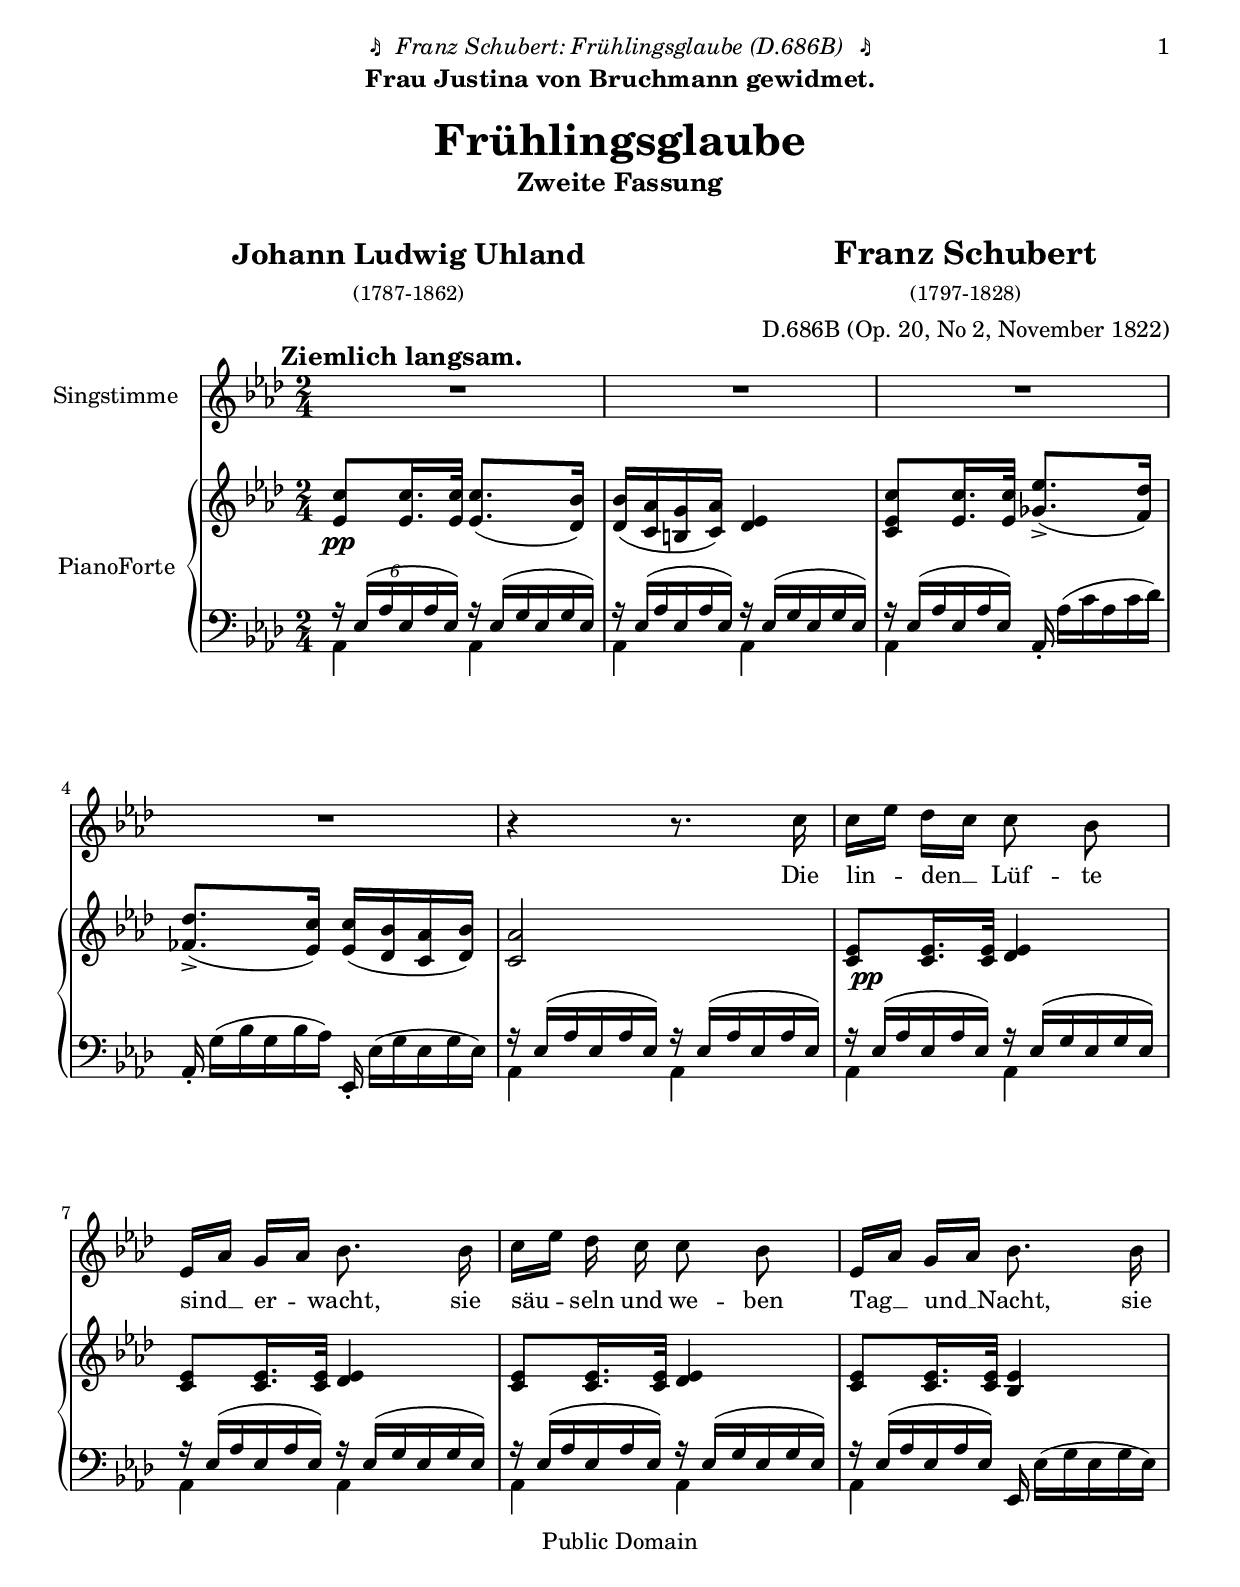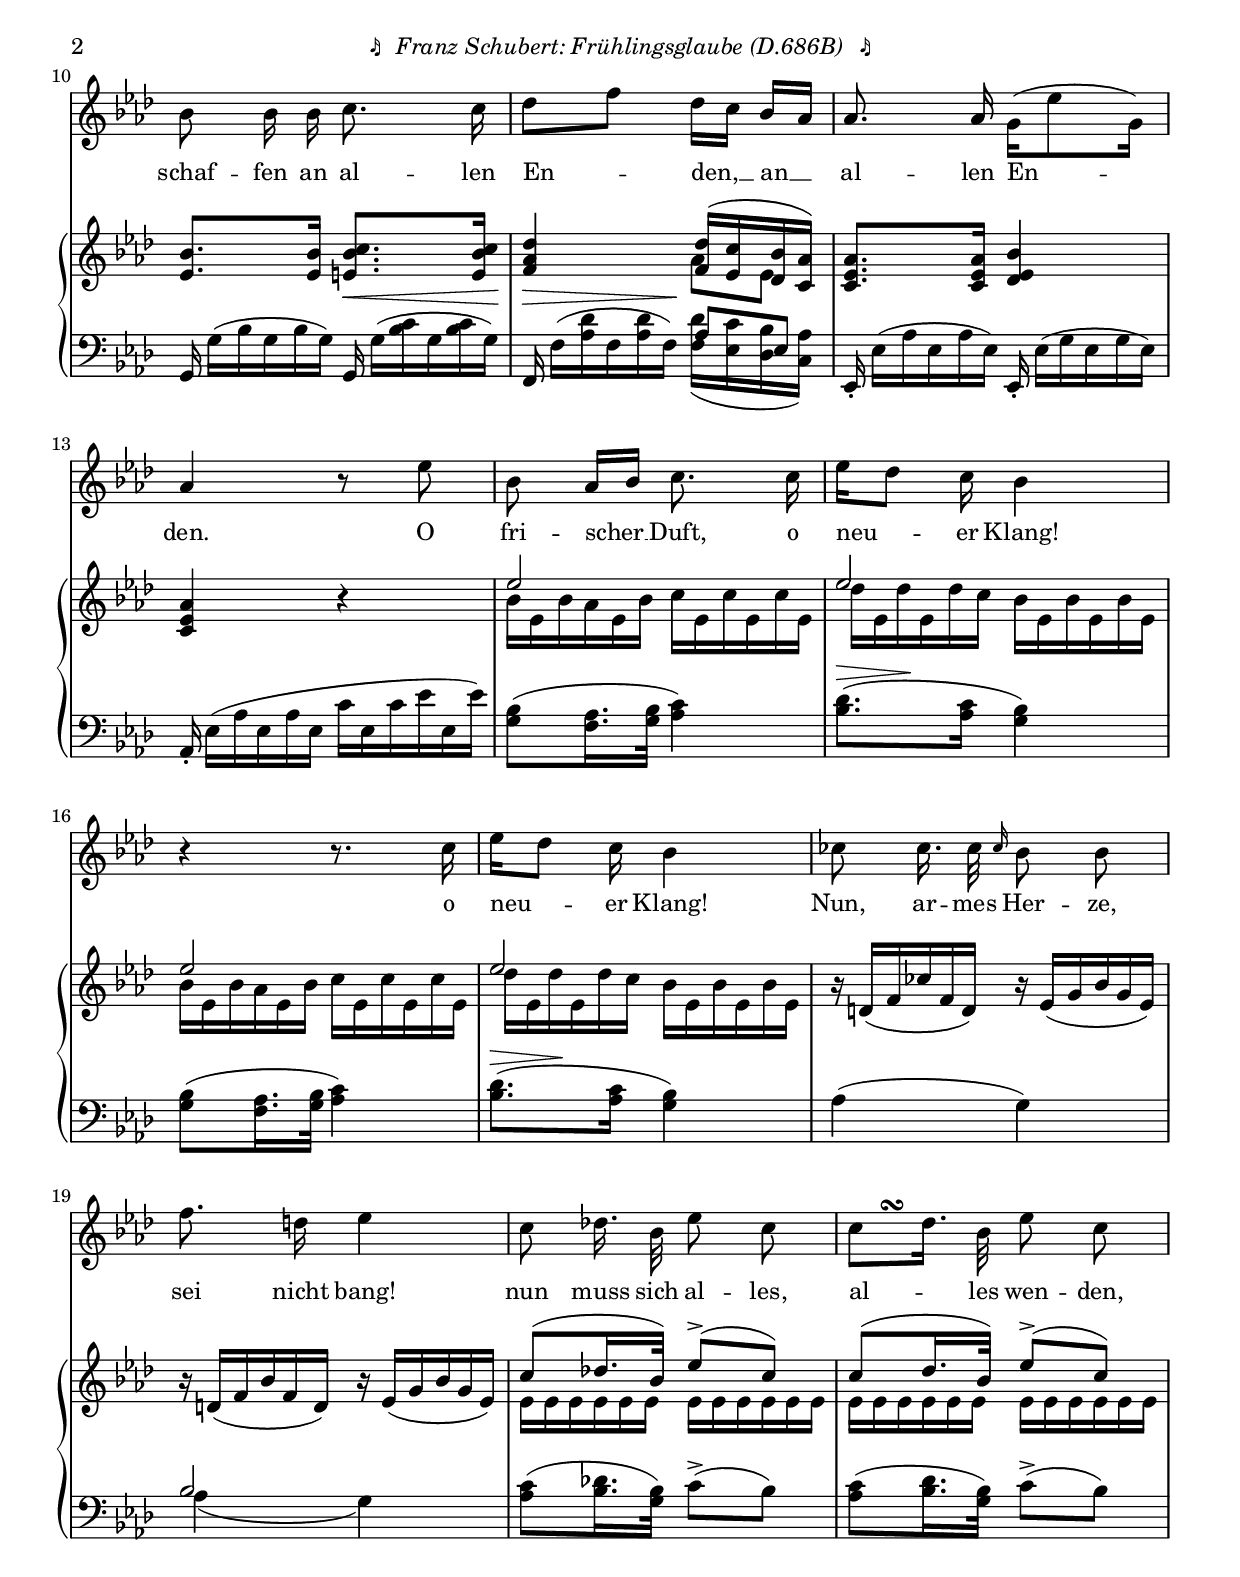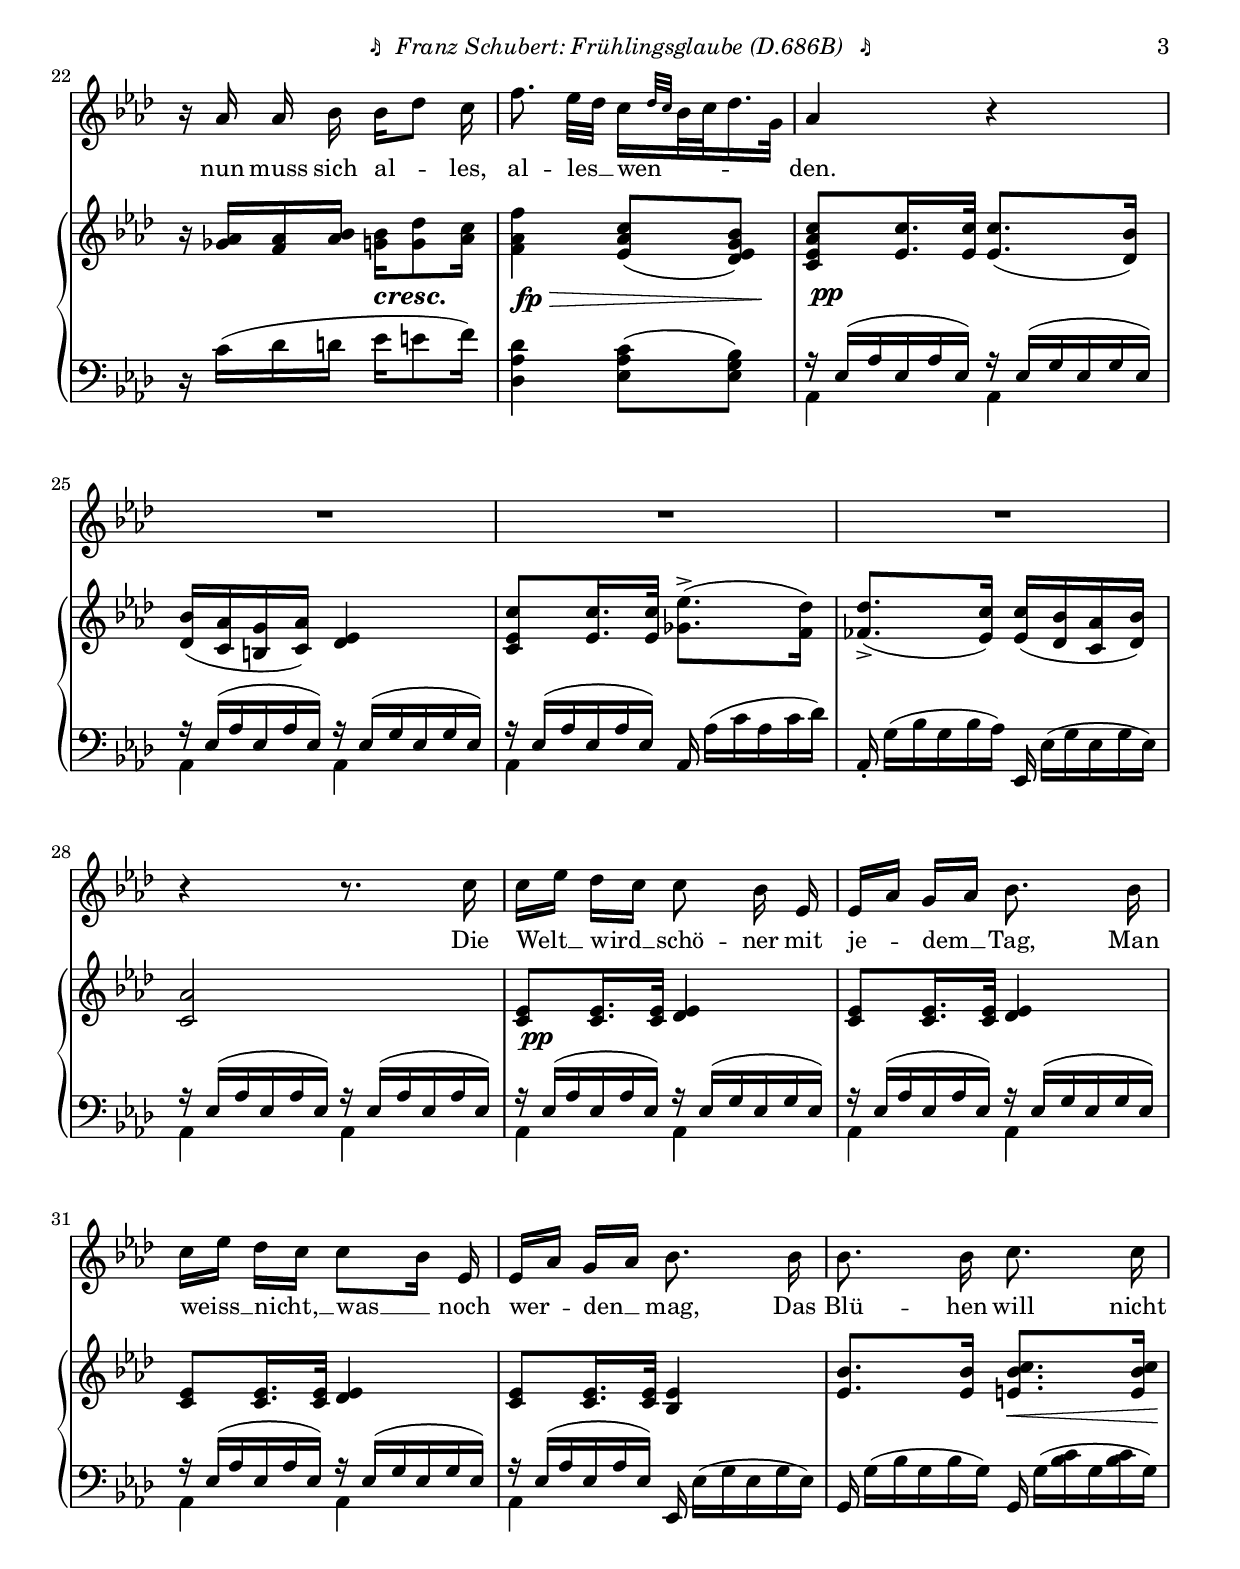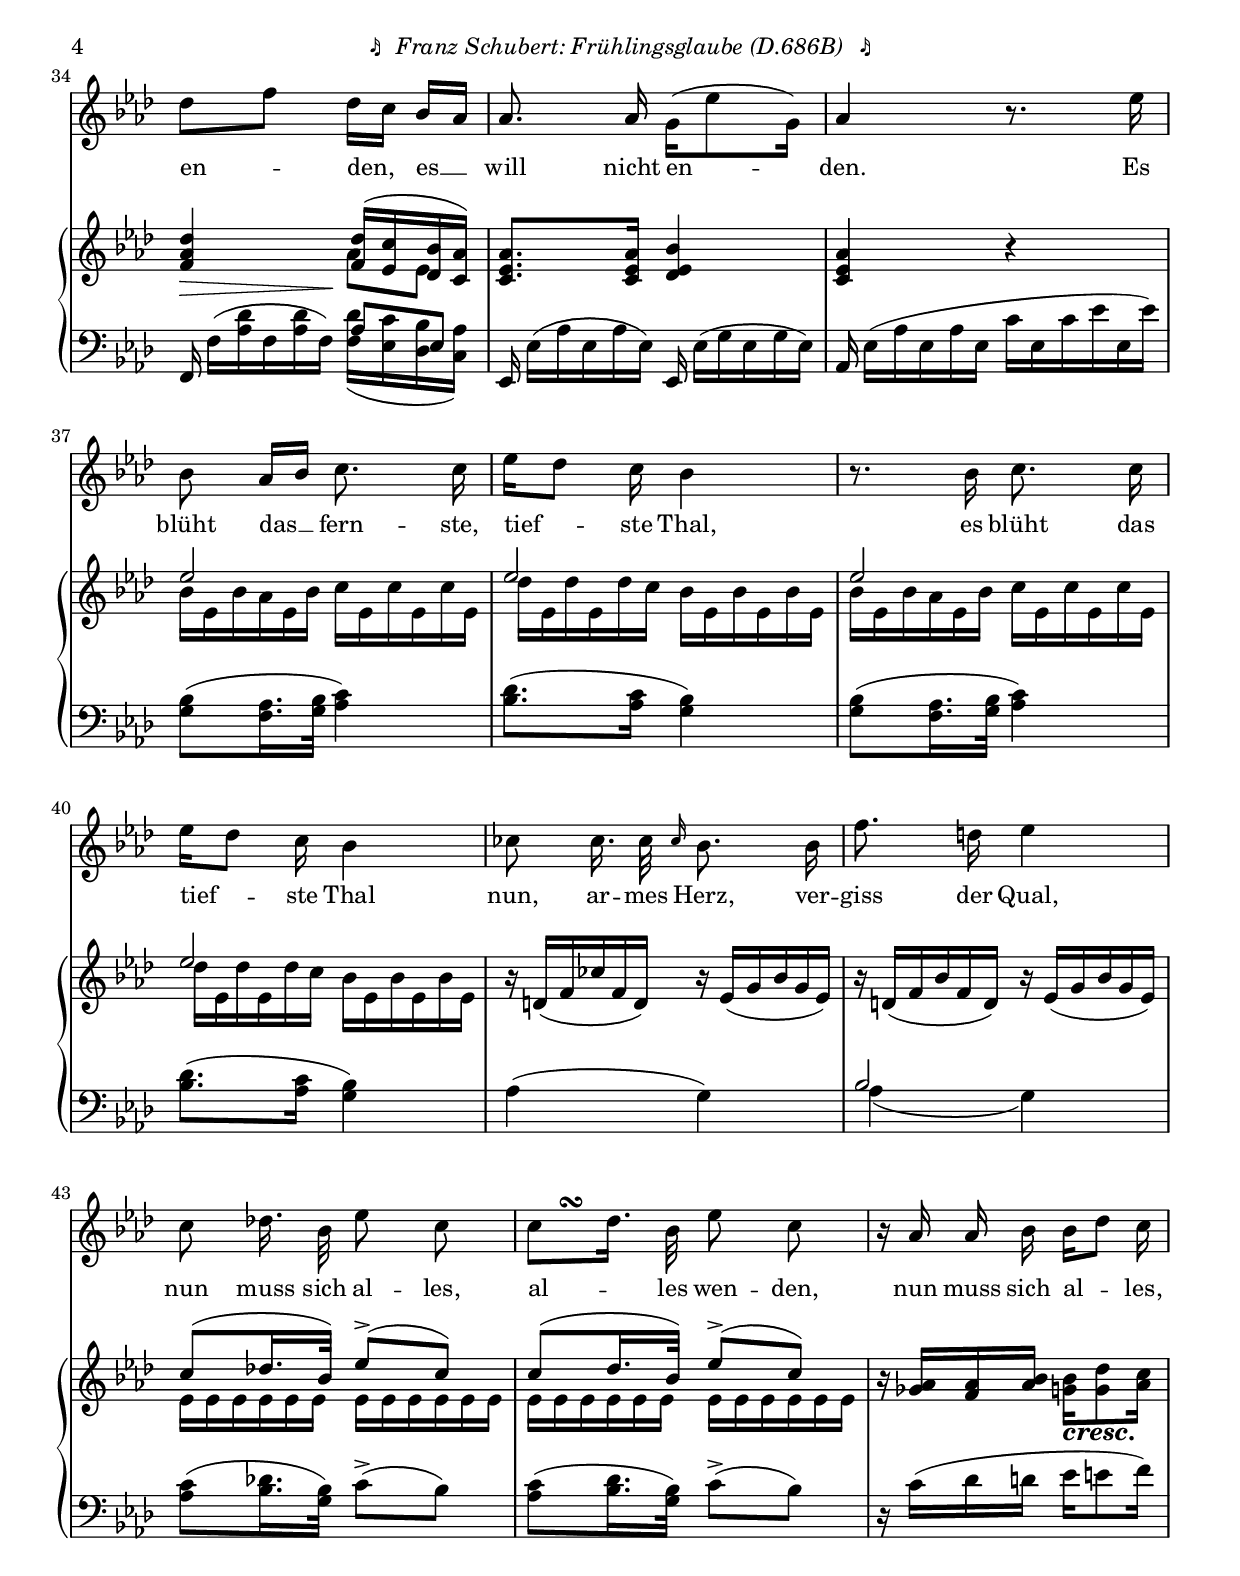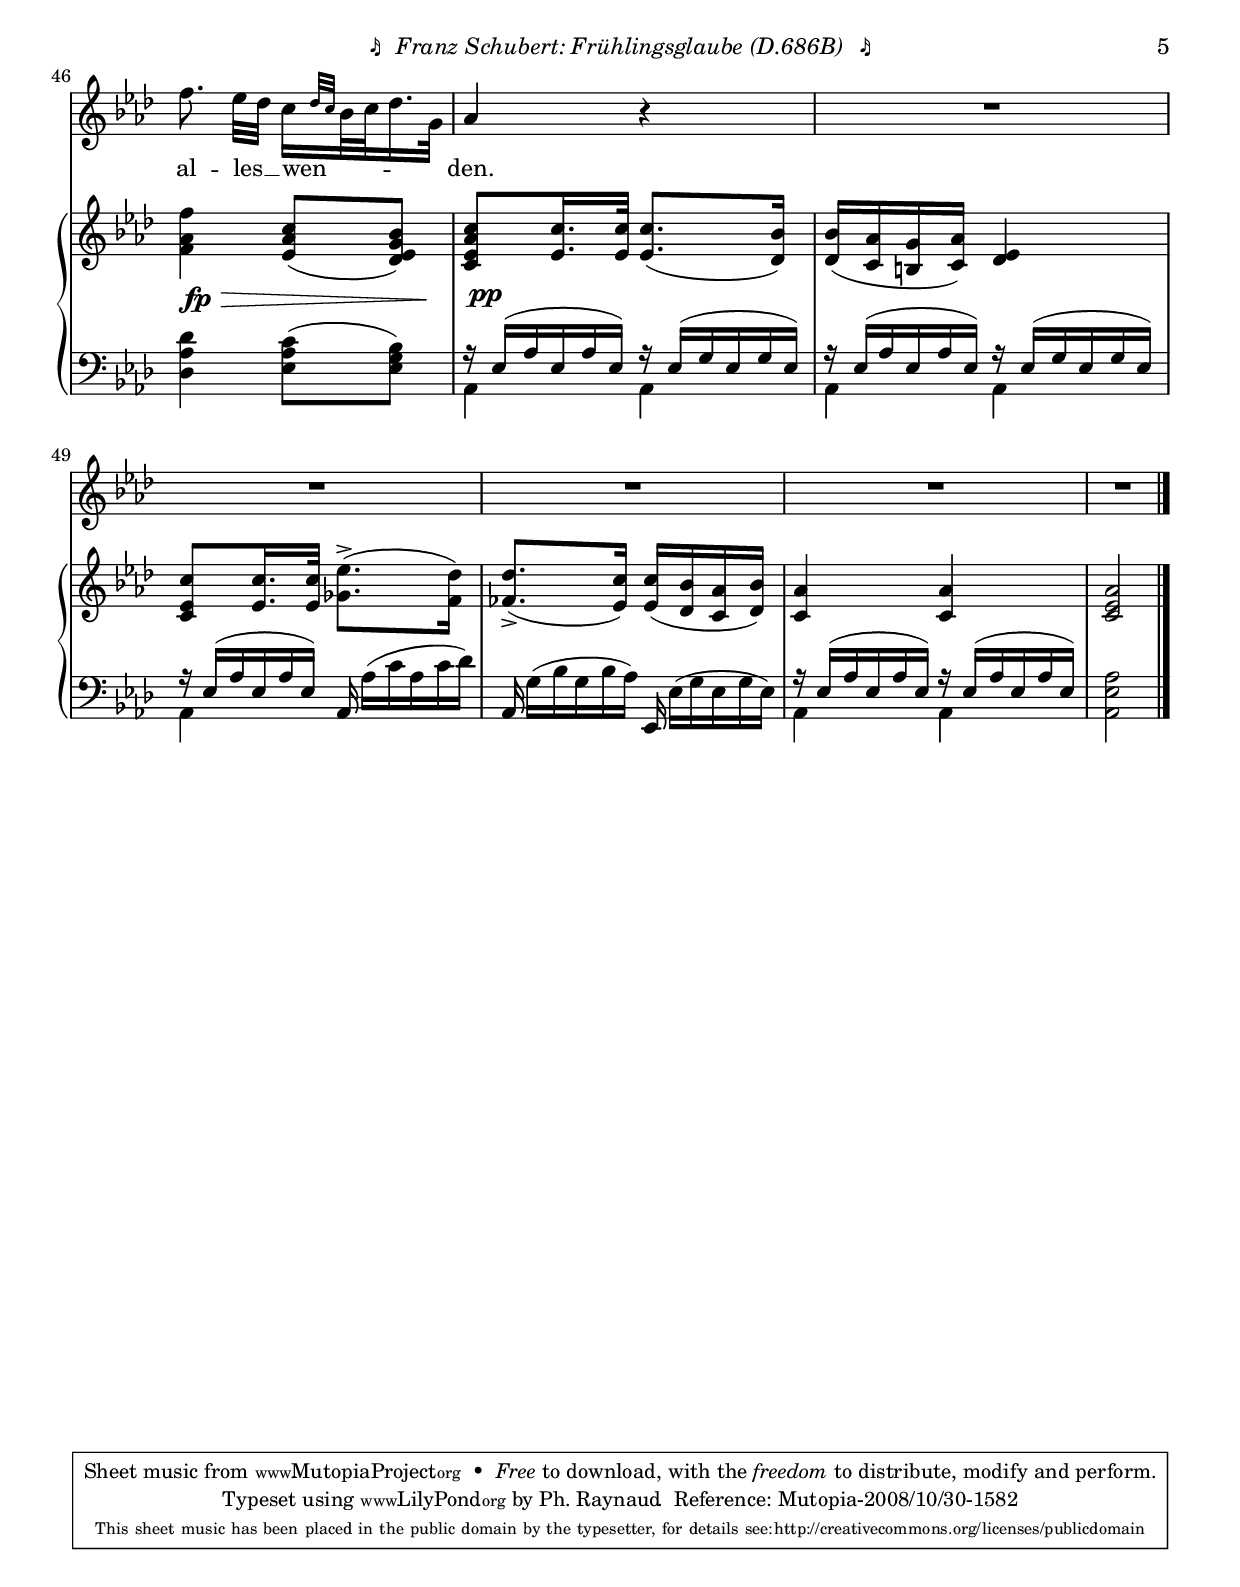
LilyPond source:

%%%%%%%%%%%%%%%%%%%%%%%%%%%%%%%%%%%%%%%%%%%%%%%%%%%%%%%%%%%%%%%%%%%%%%%%%%%%%%%%%%%%%%%%%%%%%%%%%%%%%%%%%%%%%%%%%%%%%%%%
%
%                                        FICHIER SchubertF-D686B-Fruehlingsglaube.ly
%
%%%%%%%%%%%%%%%%%%%%%%%%%%%%%%%%%%%%%%%%%%%%%%%%%%%%%%%%%%%%%%%%%%%%%%%%%%%%%%%%%%%%%%%%%%%%%%%%%%%%%%%%%%%%%%%%%%%%%%%%
%
%             FRANZ SCHUBERT: Gesang "Fruehlingsglaube", für eine Singstimme mit Klavierbegleitung
%                                       AVEC SORTIES PARTITION ET MIDI SEPAREES
%                                                  
%%%%%%%%%%%%%%%%%%%%%%%%%%%%%%%%%%%%%%%%%%%%%%%%%%%%%%%%%%%%%%%%%%%%%%%%%%%%%%%%%%%%%%%%%%%%%%%%%%%%%%%%%%%%%%%%%%%%%%%%

\version "2.11.60"
\include "italiano.ly"

\paper {

line-width = 186\mm
#(define left-margin (/ (- paper-width  (* 186 mm)) 2))
#(define top-margin (/ (- paper-height (* 259 mm)) 2))
#(define bottom-margin (/ (- paper-height (* 253 mm)) 2))
between-system-padding = 8\mm
 indent = 22\mm
 oddHeaderMarkup  = \markup \fill-line {
  " " { \italic "♫  Franz Schubert: Frühlingsglaube (D.686B)  ♫" }  \fromproperty #'page:page-number-string }
 evenHeaderMarkup =  \markup \fill-line {
  \fromproperty #'page:page-number-string { \italic "♫  Franz Schubert: Frühlingsglaube (D.686B)  ♫" } " " }
#(ly:set-option 'point-and-click #f)
}

\header {
 dedication = \markup \center-column { \fontsize #0.5 \bold "Frau Justina von Bruchmann gewidmet." " " }
 title = \markup { \fontsize #1.5 "Frühlingsglaube" }
 subtitle = "Zweite Fassung"
 subsubtitle = " "
 poet = \markup { \hspace #15.5  \column { \center-column {
  \line { \fontsize #2 \bold "Johann Ludwig Uhland" }
  \line { \small "(1787-1862)" }
  } } }
 composer = \markup \center-column { \fontsize #3 \bold "Franz Schubert" \small "(1797-1828)" "D.686B (Op. 20, No 2, November 1822)" }
% MUTOPIA
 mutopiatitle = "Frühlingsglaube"
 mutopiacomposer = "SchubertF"
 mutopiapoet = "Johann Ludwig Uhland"
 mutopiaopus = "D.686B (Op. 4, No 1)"
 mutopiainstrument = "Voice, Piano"
 date = "1822"
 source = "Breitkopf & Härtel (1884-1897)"
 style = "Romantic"
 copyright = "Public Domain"
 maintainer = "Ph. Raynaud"
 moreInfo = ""
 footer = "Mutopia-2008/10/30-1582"
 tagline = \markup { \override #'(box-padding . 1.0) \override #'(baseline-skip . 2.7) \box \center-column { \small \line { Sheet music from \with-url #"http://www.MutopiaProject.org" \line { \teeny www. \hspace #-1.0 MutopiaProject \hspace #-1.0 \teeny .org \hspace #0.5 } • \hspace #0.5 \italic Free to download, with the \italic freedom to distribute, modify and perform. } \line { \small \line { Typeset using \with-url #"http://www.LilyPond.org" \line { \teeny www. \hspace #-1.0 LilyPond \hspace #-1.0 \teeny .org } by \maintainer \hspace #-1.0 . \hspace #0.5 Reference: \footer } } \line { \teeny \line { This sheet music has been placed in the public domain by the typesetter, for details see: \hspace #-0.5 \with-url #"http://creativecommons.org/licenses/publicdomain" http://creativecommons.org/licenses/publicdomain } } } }
}

%%%%%%%%%%%%%%%%%%%%%%%%%%%%%%%%%%%%%%%%%%%%%%%%%%%%%%%%%%%%%%%%%%%%%%%%%%%%%%%%%%%%%%%%%%%%%%%%%%%%%%%%%%%%%%%%%%%%%%%%
%
%                                           STRUCTURE GENERALE DU FICHIER
%
%  Les sorties Partition et Midi sont dissociées (le volume de la sortie Midi a été affiné).
%  Des "\break" ont été introduits pour unifier les deux formats de sortie PDF
%
%  -  IDENTIFICATEURS DE FONCTIONS
%  A. POÈME
%  B. CHANT: B1: Notes
%  C. PIANO: C1: Notes PIANO HAUT  C2: Notes PIANO BAS  C3: Dynamiques partition  C4: Dynamiques midi
%  D. SORTIE PARTITION
%  E. SORTIE MIDI
%
%%%%%%%%%%%%%%%%%%%%%%%%%%%%%%%%%%%%%%%%%%%%%%%%%%%%%%%%%%%%%%%%%%%%%%%%%%%%%%%%%%%%%%%%%%%%%%%%%%%%%%%%%%%%%%%%%%%%%%%%

%%%%%%%%%%%%%%%%%%%%%%%%%%%%%%%%%%%%%%%%%%%%%%%%%%%%%%%%%%%%%%%%%%%%%%%%%%%%%%%%%%%%%%%%%%%%%%%%%%%%%%%%%%%%%%%%%%%%%%%%
%                                           IDENTIFICATEURS DE FONCTIONS
%%%%%%%%%%%%%%%%%%%%%%%%%%%%%%%%%%%%%%%%%%%%%%%%%%%%%%%%%%%%%%%%%%%%%%%%%%%%%%%%%%%%%%%%%%%%%%%%%%%%%%%%%%%%%%%%%%%%%%%%

%----- TEMPI
TEMPOBASE = \tempo 8=60
%----- TONALITÉS ET MESURES
KEY   = { \key lab \major }
TIME  = { \time 2/4 }
%----- MOUVEMENTS
MOVEMENT = \markup { \bold \large { \hspace #-5 "Ziemlich langsam. " } }
%----- INSTRUMENTS
ICHANT = {
 \set Staff.midiInstrument = "pan flute"
 \set Staff.midiMinimumVolume = #0.3
 \set Staff.midiMaximumVolume = #1
}
IPIANOHAUT = {
 \set Staff.midiInstrument = "acoustic guitar (nylon)"
 \set Staff.midiMinimumVolume = #0
 \set Staff.midiMaximumVolume = #0.9
}
IPIANOBAS = {
 \set Staff.midiInstrument = "acoustic guitar (nylon)"
 \set Staff.midiMinimumVolume = #0
 \set Staff.midiMaximumVolume = #0.6
}
%----- NOLET: CACHER OU AFFICHER LE NOMBRE OU LE CROCHET 
TUPNNO = \override TupletNumber #'transparent = ##t
TUPBNO = \override TupletBracket #'transparent = ##t
TUPNO  = { \TUPNNO \TUPBNO }
TUPNOK = \override TupletNumber #'transparent = ##f
TUPBOK = \override TupletBracket #'transparent = ##f
TUPOK  = { \TUPNOK \TUPBOK }
%----- REPOSITIONNEMENT DES DYNAMIQUES
DYNEXO =
 #(define-music-function (parser location beg-end) (pair?)
 #{ \once \override DynamicText #'extra-offset = #$beg-end #})
PINEXO =
 #(define-music-function (parser location beg-end) (pair?)
 #{ \once \override Hairpin #'extra-offset = #$beg-end #})
%----- CRESCENDOS
CRESCM     = \markup { \large \bold \italic "cresc." }
%----- REPOSITIONNEMENT DES SCRIPT
SCREXO =
 #(define-music-function (parser location beg-end) (pair?)
 #{ \once \override Script #'extra-offset = #$beg-end #})
%----- REPOSITIONNEMENT DES MARKUP
TSCREXO =
 #(define-music-function (parser location beg-end) (pair?)
 #{ \once \override TextScript #'extra-offset = #$beg-end #})

%%%%%%%%%%%%%%%%%%%%%%%%%%%%%%%%%%%%%%%%%%%%%%%%%%%%%%%%%%%%%%%%%%%%%%%%%%%%%%%%%%%%%%%%%%%%%%%%%%%%%%%%%%%%%%%%%%%%%%%%
%                                           A. POEME
%%%%%%%%%%%%%%%%%%%%%%%%%%%%%%%%%%%%%%%%%%%%%%%%%%%%%%%%%%%%%%%%%%%%%%%%%%%%%%%%%%%%%%%%%%%%%%%%%%%%%%%%%%%%%%%%%%%%%%%%

poeme = \lyricmode {
\set fontSize = #-.5

Die lin -- den __  Lüf -- te sind __ er -- wacht,
sie säu -- seln und we -- ben Tag __ und __ Nacht,
sie schaf -- fen an al -- len En -- den, __ an __ al -- len En -- den.
O fri -- scher __ Duft, o neu -- er Klang! o neu -- er Klang!
Nun, ar -- mes Her -- ze, sei nicht bang!
nun muss sich al -- les, al -- les wen -- den,
nun muss sich al -- les, al -- les __ wen -- den.

Die Welt __ wird __ schö -- ner mit je -- dem __ Tag,
Man weiss __ nicht, __ was __ noch wer -- den __ mag,
Das Blü -- hen will nicht en -- den, es __ will nicht en -- den.
Es blüht das __ fern -- ste, tief -- ste Thal, es blüht das tief -- ste Thal
nun, ar -- mes Herz, ver -- giss der Qual,
nun muss sich al -- les, al -- les wen -- den,
nun muss sich al -- les, al -- les __ wen -- den.
}


%%%%%%%%%%%%%%%%%%%%%%%%%%%%%%%%%%%%%%%%%%%%%%%%%%%%%%%%%%%%%%%%%%%%%%%%%%%%%%%%%%%%%%%%%%%%%%%%%%%%%%%%%%%%%%%%%%%%%%%%
%                                           B1. CHANT : NOTES
%%%%%%%%%%%%%%%%%%%%%%%%%%%%%%%%%%%%%%%%%%%%%%%%%%%%%%%%%%%%%%%%%%%%%%%%%%%%%%%%%%%%%%%%%%%%%%%%%%%%%%%%%%%%%%%%%%%%%%%%

%%%%%%%%%%%%%%%%%%%% DEBUT
chantA = \relative do'' {
%--- 1
R2*4
%--- 5
r4 r8. do16
do16[ mib] reb[ do] do8 sib
mib,16[ lab] sol[ lab] sib8. sib16
do16[ mib] reb do do8 sib
%--- 9
mib,16[ lab] sol[ lab] sib8. sib16
sib8 sib16 sib do8. do16
reb8[ fa] reb16[ do] sib[ lab]
lab8. lab16 sol([ mib'8 sol,16])
%--- 13
lab4 r8 mib'
sib8 lab16[ sib] do8. do16
mib16[ reb8] do16 sib4
r4 r8. do16
%--- 17
mib16[ reb8] do16 sib4
dob8 dob16. dob32 \grace dob16 sib8 sib
fa'8. re16 mib4
do8 reb!16. sib32 mib8 do8
}

%%%%%%%%%%%%%%%%%%%% GRUPPETTO PARTITION
chantAP = \relative do'' {
%--- 21
\SCREXO #'(3.5 . 0) do8\turn [reb16.] sib32 mib8 do
}

%%%%%%%%%%%%%%%%%%%% GRUPPETTO MIDI
chantAM = \relative do'' {
%--- 21
do16[ reb64 do sib do reb16.] sib32 mib8 do
}

%%%%%%%%%%%%%%%%%%%% suite
chantB = \relative do'' {
%--- 22
r16 lab lab sib sib[ reb8] do16
fa8. mib32[ reb] do16[ \grace { reb32[ do] } sib32 do reb16. sol,32]
lab4 r4
%--- 25
R2*3
r4 r8. do16
%--- 29
do16[ mib] reb[ do] do8 sib16 mib,
mib16[ lab] sol[ lab] sib8. sib16
do16[ mib] reb[ do] do8[ sib16] mib,
mib16[ lab] sol[ lab] sib8. sib16
%--- 33
sib8. sib16 do8. do16
reb8[ fa] reb16[ do] sib[ lab]
lab8. lab16 sol([ mib'8 sol,16])
lab4 r8. mib'16
%--- 37
sib8 lab16[ sib] do8. do16
mib16[ reb8] do16 sib4
r8. sib16 do8. do16
%--- 40
mib16[ reb8] do16 sib4
dob8 dob16. dob32 \grace dob16 sib8. sib16
fa'8. re16 mib4
do8 reb!16. sib32 mib8 do8
}

%%%%%%%%%%%%%%%%%%%% GRUPPETTO PARTITION
%--- 44
chantBP = \chantAP

%%%%%%%%%%%%%%%%%%%% GRUPPETTO MIDI
%--- 44
chantBM = \chantAM

%%%%%%%%%%%%%%%%%%%% FIN
chantC = \relative do'' {
%--- 45
r16 lab lab sib sib[ reb8] do16
fa8. mib32[ reb] do16[ \grace { reb32[ do] } sib32 do reb16. sol,32]
lab4 r4
%--- 48-52
R2*5
\bar "|."
}

chantPart = { \chantA \chantAP \chantB \chantBP \chantC }
chantMidi = { \chantA \chantAM \chantB \chantBM \chantC }

%%%%%%%%%%%%%%%%%%%% RÉSUMÉ PARTITION
notePartChant = {
 \clef treble
 \KEY \TIME
 \set autoBeaming = ##f
 s1*0 ^\MOVEMENT
 \set Staff.instrumentName = "Singstimme "
 \chantPart
}

%%%%%%%%%%%%%%%%%%%% RÉSUMÉ MIDI
noteMidiChant = {
 \KEY \TIME
 \ICHANT
 \chantMidi
}


%%%%%%%%%%%%%%%%%%%%%%%%%%%%%%%%%%%%%%%%%%%%%%%%%%%%%%%%%%%%%%%%%%%%%%%%%%%%%%%%%%%%%%%%%%%%%%%%%%%%%%%%%%%%%%%%%%%%%%%%
%                                           C1. PIANO HAUT : NOTES
%%%%%%%%%%%%%%%%%%%%%%%%%%%%%%%%%%%%%%%%%%%%%%%%%%%%%%%%%%%%%%%%%%%%%%%%%%%%%%%%%%%%%%%%%%%%%%%%%%%%%%%%%%%%%%%%%%%%%%%%

%%%%%%%%%%%%%%%%%%%% VOIX I
pianoHautI = \context Staff \relative do' \new Voice { \voiceOne
\oneVoice
%--- 1
\stemUp <mib do'>8[ <mib do'>16. <mib do'>32] <mib do'>8.([ <reb sib'>16])
<reb sib'>16([ <do lab'> <si sol'> <do lab'>]) <reb mib>4
<do mib do'>8[ <mib do'>16. <mib do'>32] <solb mib'>8.->([ <fa reb'>16])
<fab reb'>8.->([ <mib do'>16]) <mib do'>16([ <reb sib'> <do lab'> <reb sib'>])
%--- 5
<do lab'>2
<do mib>8[ <do mib>16. <do mib>32] <reb mib>4
<do mib>8[ <do mib>16. <do mib>32] <reb mib>4
<do mib>8[ <do mib>16. <do mib>32] <reb mib>4
%--- 9
<do mib>8[ <do mib>16. <do mib>32] <sib mib>4
<mib sib'>8.[ <mib sib'>16] <mi sib' do>8.[ <mi sib' do>16]
<fa lab reb>4 \voiceOne <fa reb'>16([ <mib do'> <reb sib'> <do lab'>]) \oneVoice
<do mib lab>8.[ <do mib lab>16] <reb mib sib'>4
%--- 13
<do mib lab>4 r \voiceOne
mib'2
mib2
mib2
%--- 17
mib2 \oneVoice
\TUPNO \times 4/6 { r16 re,([ fa dob' fa, re]) } \times 4/6 { r16 mib([ sol sib sol mib]) }
\times 4/6 { r16 re([ fa sib fa re]) } \times 4/6 { r16 mib([ sol sib sol mib]) } \voiceOne
do'8([ reb!16. sib32]) mib8->([ do])
%--- 21
do8([ reb16. sib32]) mib8->([ do]) \oneVoice
r16 <solb lab>[ <fa lab> <lab sib>] <sol sib>[ <sol reb'>8 <lab do>16]
<fa lab fa'>4 <mib lab do>8([ <reb mib sol sib>])
<do mib lab do>8[ <mib do'>16. <mib do'>32] <mib do'>8.([ <reb sib'>16])
%--- 25
<reb sib'>16([ <do lab'> <si sol'> <do lab'>]) <reb mib>4
<do mib do'>8[ <mib do'>16. <mib do'>32] <solb mib'>8.->([ <fa reb'>16])
<fab reb'>8.->([ <mib do'>16]) <mib do'>16([ <reb sib'> <do lab'> <reb sib'>])
<do lab'>2
%--- 29
<do mib>8[ <do mib>16. <do mib>32] <reb mib>4
<do mib>8[ <do mib>16. <do mib>32] <reb mib>4
<do mib>8[ <do mib>16. <do mib>32] <reb mib>4
<do mib>8[ <do mib>16. <do mib>32] <sib mib>4
%--- 33
<mib sib'>8.[ <mib sib'>16] <mi sib' do>8.[ <mi sib' do>16]
<fa lab reb>4 \voiceOne <fa reb'>16([ <mib do'> <reb sib'> <do lab'>]) \oneVoice
<do mib lab>8.[ <do mib lab>16] <reb mib sib'>4
<do mib lab>4 r \voiceOne
%--- 37
mib'2
mib2
mib2
%--- 40
mib2 \oneVoice
\TUPNO \times 4/6 { r16 re,([ fa dob' fa, re]) } \times 4/6 { r16 mib([ sol sib sol mib]) }
\times 4/6 { r16 re([ fa sib fa re]) } \times 4/6 { r16 mib([ sol sib sol mib]) } \voiceOne
%--- 43
do'8([ reb!16. sib32]) mib8->([ do])
do8([ reb16. sib32]) mib8->([ do]) \oneVoice
r16 <solb lab>[ <fa lab> <lab sib>] <sol sib>[ <sol reb'>8 <lab do>16]
%--- 46
<fa lab fa'>4 <mib lab do>8([ <reb mib sol sib>])
<do mib lab do>8[ <mib do'>16. <mib do'>32] <mib do'>8.([ <reb sib'>16])
<reb sib'>16([ <do lab'> <si sol'> <do lab'>]) <reb mib>4
%--- 49-52
<do mib do'>8[ <mib do'>16. <mib do'>32] <solb mib'>8.->([ <fa reb'>16])
<fab reb'>8.->([ <mib do'>16]) <mib do'>16([ <reb sib'> <do lab'> <reb sib'>])
<do lab'>4 <do lab'>
<do mib lab>2
}

%%%%%%%%%%%%%%%%%%%% VOIX II
pianoHautII = \context Staff \relative do'' \new Voice { \voiceTwo
%--- 1-10
s2*10
%--- 11
s4 lab8[ mib]
s2
%--- 13
s2
\TUPNO \times 4/6 { sib'16[ mib, sib' lab mib sib'] } \times 4/6 { do[ mib, do' mib, do' mib,] }
\times 4/6 { reb'[ mib, reb' mib, reb' do] } \times 4/6 { sib[ mib, sib' mib, sib' mib,] }
\times 4/6 { sib'[ mib, sib' lab mib sib'] } \times 4/6 { do[ mib, do' mib, do' mib,] }
%--- 17
\times 4/6 { reb'[ mib, reb' mib, reb' do] } \times 4/6 { sib[ mib, sib' mib, sib' mib,] }
s2*2
\times 4/6 { mib16[ mib mib mib mib mib] } \times 4/6 { mib[ mib mib mib mib mib] }
%--- 21
\times 4/6 { mib[ mib mib mib mib mib] } \times 4/6 { mib[ mib mib mib mib mib] }
%--- 22-33
s2*12
%--- 34
s4 lab8[ mib]
s2*2
%--- 37
\times 4/6 { sib'16[ mib, sib' lab mib sib'] } \times 4/6 { do[ mib, do' mib, do' mib,] }
\times 4/6 { reb'[ mib, reb' mib, reb' do] } \times 4/6 { sib[ mib, sib' mib, sib' mib,] }
\times 4/6 { sib'[ mib, sib' lab mib sib'] } \times 4/6 { do[ mib, do' mib, do' mib,] }
%--- 40
\times 4/6 { reb'[ mib, reb' mib, reb' do] } \times 4/6 { sib[ mib, sib' mib, sib' mib,] }
s2*2
%--- 43
\times 4/6 { mib16[ mib mib mib mib mib] } \times 4/6 { mib[ mib mib mib mib mib] }
\times 4/6 { mib[ mib mib mib mib mib] } \times 4/6 { mib[ mib mib mib mib mib] }
%--- 45-52
s2*8
}


%%%%%%%%%%%%%%%%%%%% RÉSUMÉ PARTITION
notePartPianoHaut = {
 \clef treble
 \KEY \TIME
% \set autoBeaming = ##f
 << \pianoHautI \pianoHautII >>
}

%%%%%%%%%%%%%%%%%%%% RÉSUMÉ MIDI
noteMidiPianoHaut = {
 \KEY \TIME
 \IPIANOHAUT
 << \pianoHautI \pianoHautII >>
}


%%%%%%%%%%%%%%%%%%%%%%%%%%%%%%%%%%%%%%%%%%%%%%%%%%%%%%%%%%%%%%%%%%%%%%%%%%%%%%%%%%%%%%%%%%%%%%%%%%%%%%%%%%%%%%%%%%%%%%%%
%                                           C2. PIANO BAS : NOTES
%%%%%%%%%%%%%%%%%%%%%%%%%%%%%%%%%%%%%%%%%%%%%%%%%%%%%%%%%%%%%%%%%%%%%%%%%%%%%%%%%%%%%%%%%%%%%%%%%%%%%%%%%%%%%%%%%%%%%%%%

%%%%%%%%%%%%%%%%%%%% VOIX I
pianoBasI =  \context Staff \relative do \new Voice { \voiceOne
%--- 1
\TUPBNO
\times 4/6 { r16 mib([ lab mib lab mib]) } \TUPNO \times 4/6 { r16 mib([ sol mib sol mib]) }
\times 4/6 { r16 mib([ lab mib lab mib]) } \times 4/6 { r16 mib([ sol mib sol mib]) }
\times 4/6 { r16 mib([ lab mib lab mib]) } \oneVoice \times 4/6 { lab,16-. lab'([ do lab do reb]) }
\times 4/6 { lab,16-. sol'([ sib sol sib lab]) } \times 4/6 { mib,16-. mib'([ sol mib sol mib]) } \voiceOne
%--- 5
\times 4/6 { r16 mib([ lab mib lab mib]) } \times 4/6 { r16 mib([ lab mib lab mib]) }
\times 4/6 { r16 mib([ lab mib lab mib]) } \times 4/6 { r16 mib([ sol mib sol mib]) }
\times 4/6 { r16 mib([ lab mib lab mib]) } \times 4/6 { r16 mib([ sol mib sol mib]) }
\times 4/6 { r16 mib([ lab mib lab mib]) } \times 4/6 { r16 mib([ sol mib sol mib]) }
%--- 9
\times 4/6 { r16 mib([ lab mib lab mib]) } \oneVoice \times 4/6 { mib,16 mib'([ sol mib sol mib]) }
\times 4/6 { sol,16 sol'([ sib sol sib sol]) } \times 4/6 { sol,16 sol'([ <sib do> sol <sib do> sol]) }
\times 4/6 { fa,16 fa'([ <lab reb> fa <lab reb> fa]) } \voiceOne lab8[ mib] \oneVoice 
\times 4/6 { mib,16-. mib'([ lab mib lab mib]) } \times 4/6 { mib,16-. mib'([ sol mib sol mib]) }
%--- 13
\times 4/6 { lab,16-. mib'([ lab mib lab mib] } \times 4/6 { do'[ mib, do' mib mib, mib']) }
<sol, sib>8([ <fa lab>16. <sol sib>32] <lab do>4)
<sib reb>8.([ <lab do>16] <sol sib>4)
<sol sib>8([ <fa lab>16. <sol sib>32] <lab do>4)
%--- 17
<sib reb>8.([ <lab do>16] <sol sib>4)
lab4( sol) \voiceOne
sib2 \oneVoice
<lab do>8([ <sib reb!>16. <sol sib>32]) do8->([ sib])
%--- 21
<lab do>8([ <sib reb>16. <sol sib>32]) do8->([ sib])
r16 do([ reb re] mib[ mi8 fa16])
<reb, lab' reb>4 <mib lab do>8([ <mib sol sib>]) \voiceOne
\times 4/6 { r16 mib([ lab mib lab mib]) } \times 4/6 { r16 mib([ sol mib sol mib]) }
%--- 25
\times 4/6 { r16 mib([ lab mib lab mib]) } \times 4/6 { r16 mib([ sol mib sol mib]) }
\times 4/6 { r16 mib([ lab mib lab mib]) } \oneVoice \times 4/6 { lab,16 lab'([ do lab do reb]) }
\times 4/6 { lab,16-. sol'([ sib sol sib lab]) } \times 4/6 { mib,16 mib'([ sol mib sol mib]) } \voiceOne
\times 4/6 { r16 mib([ lab mib lab mib]) } \times 4/6 { r16 mib([ lab mib lab mib]) }
%--- 29
\times 4/6 { r16 mib([ lab mib lab mib]) } \times 4/6 { r16 mib([ sol mib sol mib]) }
\times 4/6 { r16 mib([ lab mib lab mib]) } \times 4/6 { r16 mib([ sol mib sol mib]) }
\times 4/6 { r16 mib([ lab mib lab mib]) } \times 4/6 { r16 mib([ sol mib sol mib]) }
\times 4/6 { r16 mib([ lab mib lab mib]) } \oneVoice \times 4/6 { mib,16 mib'([ sol mib sol mib]) }
%--- 33
\times 4/6 { sol,16 sol'([ sib sol sib sol]) } \times 4/6 { sol,16 sol'([ <sib do> sol <sib do> sol]) }
\times 4/6 { fa,16 fa'([ <lab reb> fa <lab reb> fa]) } \voiceOne lab8[ mib] \oneVoice 
\times 4/6 { mib,16 mib'([ lab mib lab mib]) } \times 4/6 { mib,16 mib'([ sol mib sol mib]) }
\times 4/6 { lab,16 mib'([ lab mib lab mib] } \times 4/6 { do'[ mib, do' mib mib, mib']) }
%--- 37
<sol, sib>8([ <fa lab>16. <sol sib>32] <lab do>4)
<sib reb>8.([ <lab do>16] <sol sib>4)
<sol sib>8([ <fa lab>16. <sol sib>32] <lab do>4)
%--- 40
<sib reb>8.([ <lab do>16] <sol sib>4)
lab4( sol) \voiceOne
sib2 \oneVoice
%--- 43
<lab do>8([ <sib reb!>16. <sol sib>32]) do8->([ sib])
<lab do>8([ <sib reb>16. <sol sib>32]) do8->([ sib])
r16 do([ reb re] mib[ mi8 fa16])
%--- 46
<reb, lab' reb>4 <mib lab do>8([ <mib sol sib>]) \voiceOne
\times 4/6 { r16 mib([ lab mib lab mib]) } \times 4/6 { r16 mib([ sol mib sol mib]) }
\times 4/6 { r16 mib([ lab mib lab mib]) } \times 4/6 { r16 mib([ sol mib sol mib]) }
%--- 49-52
\times 4/6 { r16 mib([ lab mib lab mib]) } \oneVoice \times 4/6 { lab,16 lab'([ do lab do reb]) }
\times 4/6 { lab,16 sol'([ sib sol sib lab]) } \times 4/6 { mib,16 mib'([ sol mib sol mib]) } \voiceOne
\times 4/6 { r16 mib([ lab mib lab mib]) } \times 4/6 { r16 mib([ lab mib lab mib]) } \oneVoice
<lab, mib' lab>2
}

%%%%%%%%%%%%%%%%%%%% VOIX II
pianoBasII = \context Staff \relative do \new Voice { \voiceTwo
%--- 1
lab4 lab
lab4 lab
lab4 s4
s2
%--- 5
lab4 lab
lab4 lab
lab4 lab
lab4 lab
%--- 9
lab4 s4
s2
s4 <fa' reb'>16([ <mib do'> <reb sib'> <do lab'>])
s2
%--- 13
s2*4
%--- 17
s2*2
lab'4( sol)
s2
%--- 21
s2*3
lab,4 lab
%--- 25
lab4 lab
lab4 s4
s2
lab4 lab
%--- 29
lab4 lab
lab4 lab
lab4 lab
lab4 s4
%--- 33
s2
s4 <fa' reb'>16([ <mib do'> <reb sib'> <do lab'>])
s2*2
%--- 37
s2*3
%--- 40
s2*2
lab'4( sol)
%--- 43
s2*3
%--- 46
s2
lab,4 lab
lab4 lab
%--- 49-52
lab4 s4
s2
lab4 lab
s2
}


%%%%%%%%%%%%%%%%%%%% RÉSUMÉ PARTITION
notePartPianoBas = {
 \clef bass
 \KEY \TIME
% \set autoBeaming = ##f
 << \pianoBasI \pianoBasII >>
}

%%%%%%%%%%%%%%%%%%%% RÉSUMÉ MIDI
noteMidiPianoBas = {
 \KEY \TIME
 \IPIANOBAS
 << \pianoBasI \pianoBasII >>
}


%%%%%%%%%%%%%%%%%%%%%%%%%%%%%%%%%%%%%%%%%%%%%%%%%%%%%%%%%%%%%%%%%%%%%%%%%%%%%%%%%%%%%%%%%%%%%%%%%%%%%%%%%%%%%%%%%%%%%%%%
%                                           C3. PIANO : DYNAMIQUES POUR LA PARTITION
%%%%%%%%%%%%%%%%%%%%%%%%%%%%%%%%%%%%%%%%%%%%%%%%%%%%%%%%%%%%%%%%%%%%%%%%%%%%%%%%%%%%%%%%%%%%%%%%%%%%%%%%%%%%%%%%%%%%%%%%

dynPartPiano = { 
%--- 1
s2\pp
s2*4
%--- 6
\DYNEXO #'(1.5 . 0) s2\pp
%--- 7
s2*3
%--- 10
s4 s8.\cr s16\!
\times 4/6 { s4\decr s16 s16\! } s4
%--- 12
s2*3
%--- 15
\times 4/6 { s8\decr s16\! s8. } s4
s2
\times 4/6 { s8\decr s16\! s8. } s4
%--- 18
s2*4
%--- 22
s4 \TSCREXO #'(0 . 0.5) s4-\CRESCM
\DYNEXO #'(1 . -0.5) \PINEXO #'(0.7 . -0.5) s4.\fp\decr s8\!
\DYNEXO #'(1.5 . 0) s2\pp
%--- 25
s2*4
%--- 29
\DYNEXO #'(1.5 . 0) s2\pp
s2*3
%--- 33
s4 s8.\cr s16\!
\times 4/6 { s4\decr s16 s16\! } s4
%--- 35
s2*10
%--- 45
s4 \TSCREXO #'(0 . 0.5) s4-\CRESCM
\DYNEXO #'(1 . -0.5) \PINEXO #'(1 . -0.5) s4.\fp\decr s8\!
\DYNEXO #'(1.5 . 0) s2\pp
%--- 48-52
s2*5
}

%%%%%%%%%%%%%%%%%%%%%%%%%%%%%%%%%%%%%%%%%%%%%%%%%%%%%%%%%%%%%%%%%%%%%%%%%%%%%%%%%%%%%%%%%%%%%%%%%%%%%%%%%%%%%%%%%%%%%%%%
%                                           C4. PIANO : DYNAMIQUES POUR LE MIDI
%%%%%%%%%%%%%%%%%%%%%%%%%%%%%%%%%%%%%%%%%%%%%%%%%%%%%%%%%%%%%%%%%%%%%%%%%%%%%%%%%%%%%%%%%%%%%%%%%%%%%%%%%%%%%%%%%%%%%%%%

dynMidiPiano = {
%--- 1
\TEMPOBASE
s2\pp
s2*4
%--- 6
s2\pp
%--- 7
s2*3
%--- 10
s4 s4\cr s16
\times 4/6 { s4\!\mp\decr s16 s16\!\pp } s4
%--- 12
s2*3
%--- 15
\times 4/6 { s8\mp\decr s16\!\pp s8. } s4
s2
\times 4/6 { s8\mp\decr s16\!\pp s8. } s4
%--- 18
s2*4
%--- 22
s4 s4\cr
s2\mf\decr
s2\!\pp
%--- 25
s2*4
%--- 29
s2\pp
s2*3
%--- 33
s4 s4\cr s16
\times 4/6 { s4\!\mp\decr s16 s16\!\pp } s4
%--- 35
s2*10
%--- 45
s4 s4\cr
s2\mf\decr
s2\!\pp
%--- 48-52
s2*5
}

%%%%%%%%%%%%%%%%%%%%%%%%%%%%%%%%%%%%%%%%%%%%%%%%%%%%%%%%%%%%%%%%%%%%%%%%%%%%%%%%%%%%%%%%%%%%%%%%%%%%%%%%%%%%%%%%%%%%%%%%
%                                           D. SORTIE PARTITION SEULE
%%%%%%%%%%%%%%%%%%%%%%%%%%%%%%%%%%%%%%%%%%%%%%%%%%%%%%%%%%%%%%%%%%%%%%%%%%%%%%%%%%%%%%%%%%%%%%%%%%%%%%%%%%%%%%%%%%%%%%%%

%{ --------------------
-------------------- %}

\score {
 <<
  \new Voice = "chant"  << \notePartChant >>
  \new Lyrics \lyricsto "chant" \poeme

  \new PianoStaff <<
   \set PianoStaff.instrumentName = "PianoForte "
   \new Staff = "pianoUp"    << \notePartPianoHaut >>
   \new Dynamics = "dynamics" \dynPartPiano
   \new Staff = "pianoDown"  << \notePartPianoBas >>
  >>
 >>

 \layout {
  \context {
   \Score
   \override SpacingSpanner #'spacing-increment = #1
   \override TextScript #'font-size = #1
  }
  \context {
   \type "Engraver_group"
   \name Dynamics
   \alias Voice % So that \CRESC works, for example.
   \consists "Output_property_engraver"

   \override VerticalAxisGroup #'minimum-Y-extent = #'(-0.5 . 0.5)
   \override DynamicLineSpanner #'Y-offset = #0

   \consists "Script_engraver"
   \consists "Dynamic_engraver"
   \consists "Text_engraver"
   \consists "Skip_event_swallow_translator"
   \consists "Axis_group_engraver"
  }
  \context {
   \PianoStaff
   \accepts Dynamics
  }
 }
}


%%%%%%%%%%%%%%%%%%%%%%%%%%%%%%%%%%%%%%%%%%%%%%%%%%%%%%%%%%%%%%%%%%%%%%%%%%%%%%%%%%%%%%%%%%%%%%%%%%%%%%%%%%%%%%%%%%%%%%%%
%                                           E. SORTIE MIDI SEULE
%%%%%%%%%%%%%%%%%%%%%%%%%%%%%%%%%%%%%%%%%%%%%%%%%%%%%%%%%%%%%%%%%%%%%%%%%%%%%%%%%%%%%%%%%%%%%%%%%%%%%%%%%%%%%%%%%%%%%%%%

%%%%%%%%%%%%%%%%%%%% SILENCE AVANT MIDI (IL Y A PARFOIS UN CRAQUEMENT À L'OUVERTURE D'UN FICHIER MIDI)
SILENCE = { \TIME s2 }

\score {
 <<
  \new Staff = "chant"      { \SILENCE << \noteMidiChant      \dynMidiPiano >> }
  \new Staff = "pianoUp"    { \SILENCE << \noteMidiPianoHaut  \dynMidiPiano >> }
  \new Staff = "pianoDown"  { \SILENCE << \noteMidiPianoBas   \dynMidiPiano >> }
 >>
 \midi { }
}

%%%%%%%%%%%%%%%%%%%%%%%%%%%%%%%%%%%%%%%%%%%%%%%%%%%%%%%%%%%%%%%%%%%%%%%%%%%%%%%%%%%%%%%%%%%%%%%%%%%%%%%%%%%%%%%%%%%%%%%%
%                                         FIN DU FICHIER SchubertF-D686B-Fruehlingsglaube.ly
%%%%%%%%%%%%%%%%%%%%%%%%%%%%%%%%%%%%%%%%%%%%%%%%%%%%%%%%%%%%%%%%%%%%%%%%%%%%%%%%%%%%%%%%%%%%%%%%%%%%%%%%%%%%%%%%%%%%%%%%
